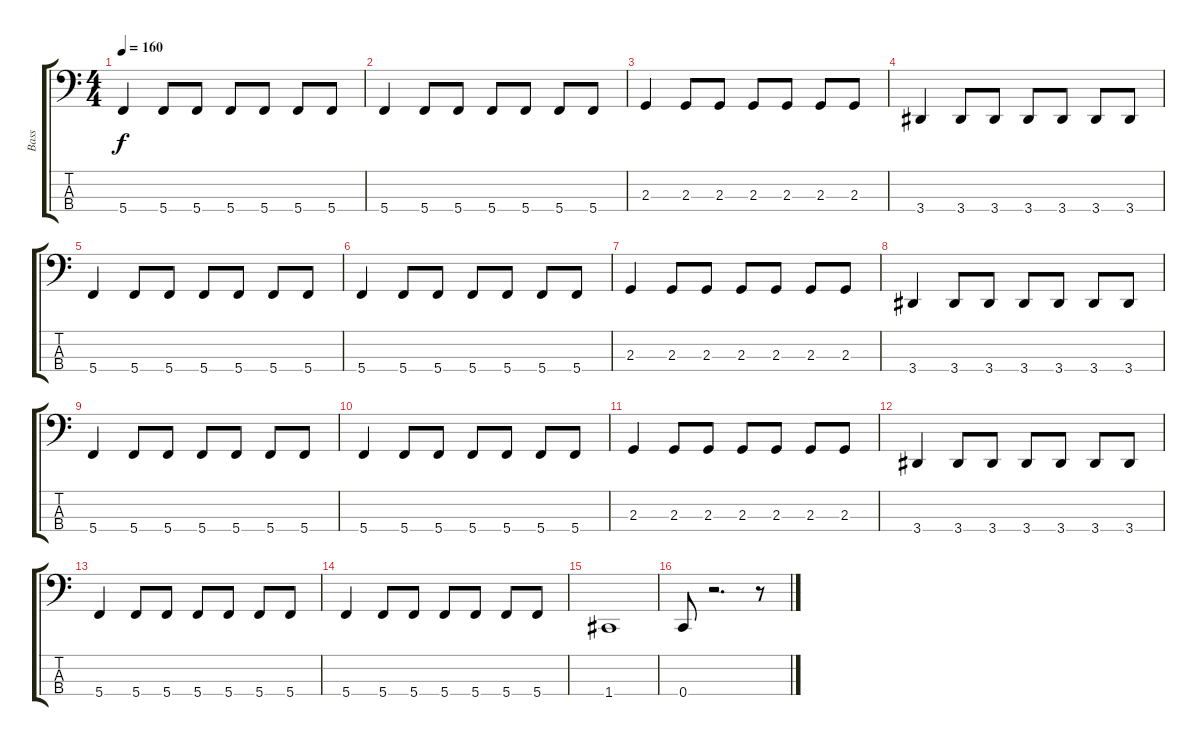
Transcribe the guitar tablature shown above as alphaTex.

\track ("Bass" "Bass") {instrument electricbasspick}
\staff {score tabs}
\tuning (Eb2 Bb1 F1 C1) {hide}
\ts (4 4)
\tempo 160
\clef f4
\ks c
5.4.4{dy f} 5.4.8 5.4.8 5.4.8 5.4.8 5.4.8 5.4.8 |
5.4.4 5.4.8 5.4.8 5.4.8 5.4.8 5.4.8 5.4.8 |
2.3.4 2.3.8 2.3.8 2.3.8 2.3.8 2.3.8 2.3.8 |
3.4.4 3.4.8 3.4.8 3.4.8 3.4.8 3.4.8 3.4.8 |
5.4.4 5.4.8 5.4.8 5.4.8 5.4.8 5.4.8 5.4.8 |
5.4.4 5.4.8 5.4.8 5.4.8 5.4.8 5.4.8 5.4.8 |
2.3.4 2.3.8 2.3.8 2.3.8 2.3.8 2.3.8 2.3.8 |
3.4.4 3.4.8 3.4.8 3.4.8 3.4.8 3.4.8 3.4.8 |
5.4.4 5.4.8 5.4.8 5.4.8 5.4.8 5.4.8 5.4.8 |
5.4.4 5.4.8 5.4.8 5.4.8 5.4.8 5.4.8 5.4.8 |
2.3.4 2.3.8 2.3.8 2.3.8 2.3.8 2.3.8 2.3.8 |
3.4.4 3.4.8 3.4.8 3.4.8 3.4.8 3.4.8 3.4.8 |
5.4.4 5.4.8 5.4.8 5.4.8 5.4.8 5.4.8 5.4.8 |
5.4.4 5.4.8 5.4.8 5.4.8 5.4.8 5.4.8 5.4.8 |
1.4.1 |
0.4.8 r.2{d} r.8
